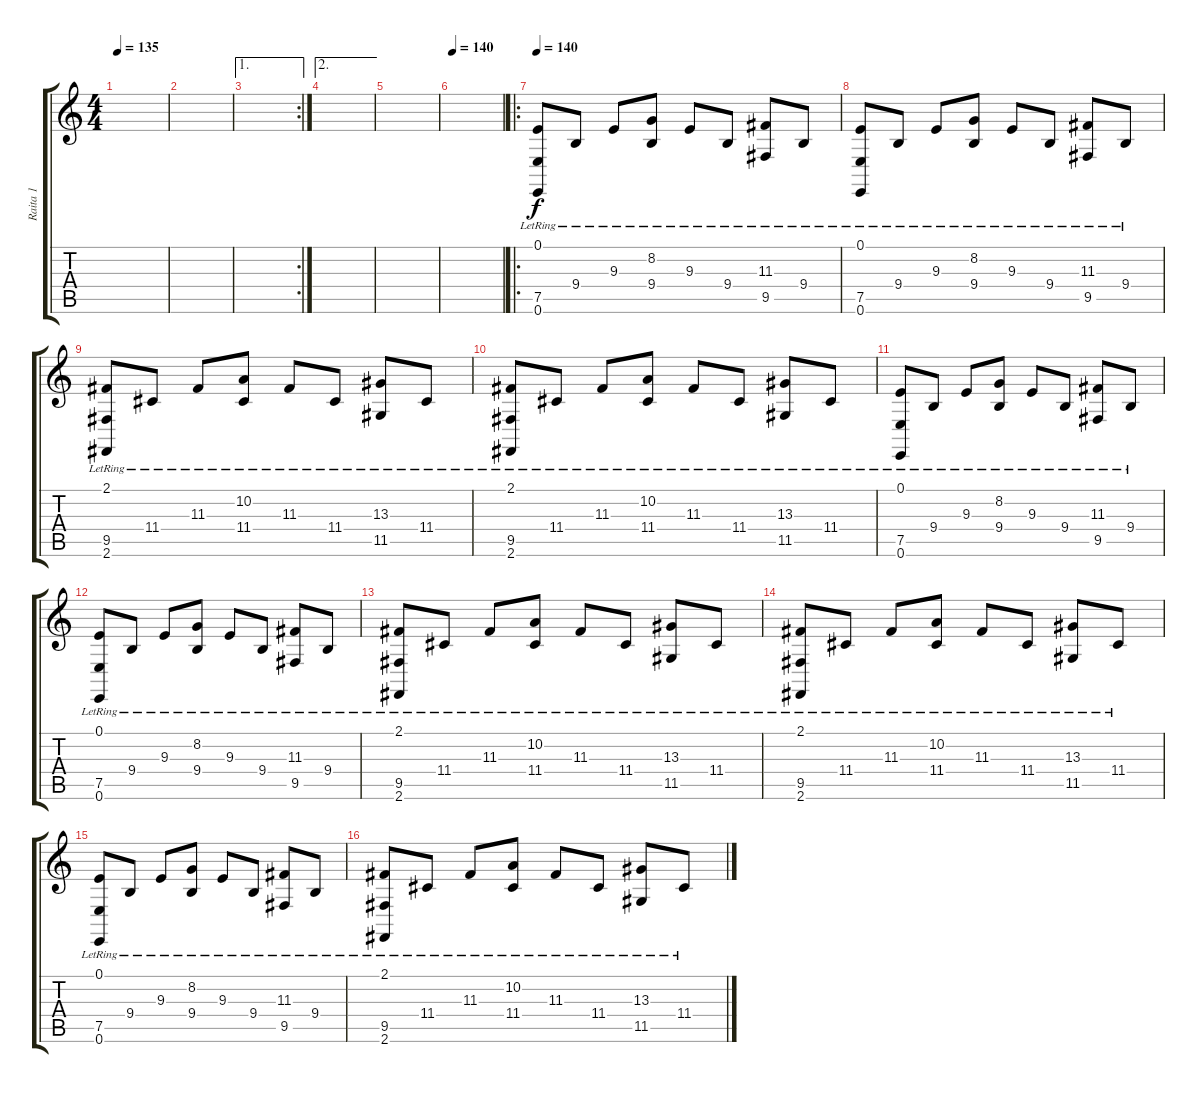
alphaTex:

\track ("Raita 1" "Raita 1") {instrument harpsichord}
\staff {score tabs}
\tuning (E4 B3 G3 D3 A2 E2) {hide}
\ts (4 4)
\tempo 135
\clef g2
\ks c
|
|
\ae 1
\rc 2
|
\ae 2
|
|
\tempo 140
|
\ro
\tempo 140
(0.1{lr} 7.5{lr} 0.6{lr}).8 9.4{lr}.8 9.3{lr}.8 (8.2{lr} 9.4{lr}).8 9.3{lr}.8 9.4{lr}.8 (11.3{lr} 9.5{lr}).8 9.4{lr}.8 |
(0.1{lr} 7.5{lr} 0.6{lr}).8 9.4{lr}.8 9.3{lr}.8 (8.2{lr} 9.4{lr}).8 9.3{lr}.8 9.4{lr}.8 (11.3{lr} 9.5{lr}).8 9.4{lr}.8 |
(2.1{lr} 9.5{lr} 2.6{lr}).8 11.4{lr}.8 11.3{lr}.8 (10.2{lr} 11.4{lr}).8 11.3{lr}.8 11.4{lr}.8 (13.3{lr} 11.5{lr}).8 11.4{lr}.8 |
(2.1{lr} 9.5{lr} 2.6{lr}).8 11.4{lr}.8 11.3{lr}.8 (10.2{lr} 11.4{lr}).8 11.3{lr}.8 11.4{lr}.8 (13.3{lr} 11.5{lr}).8 11.4{lr}.8 |
(0.1{lr} 7.5{lr} 0.6{lr}).8 9.4{lr}.8 9.3{lr}.8 (8.2{lr} 9.4{lr}).8 9.3{lr}.8 9.4{lr}.8 (11.3{lr} 9.5{lr}).8 9.4{lr}.8 |
(0.1{lr} 7.5{lr} 0.6{lr}).8 9.4{lr}.8 9.3{lr}.8 (8.2{lr} 9.4{lr}).8 9.3{lr}.8 9.4{lr}.8 (11.3{lr} 9.5{lr}).8 9.4{lr}.8 |
(2.1{lr} 9.5{lr} 2.6{lr}).8 11.4{lr}.8 11.3{lr}.8 (10.2{lr} 11.4{lr}).8 11.3{lr}.8 11.4{lr}.8 (13.3{lr} 11.5{lr}).8 11.4{lr}.8 |
(2.1{lr} 9.5{lr} 2.6{lr}).8 11.4{lr}.8 11.3{lr}.8 (10.2{lr} 11.4{lr}).8 11.3{lr}.8 11.4{lr}.8 (13.3{lr} 11.5{lr}).8 11.4{lr}.8 |
(0.1{lr} 7.5{lr} 0.6{lr}).8 9.4{lr}.8 9.3{lr}.8 (8.2{lr} 9.4{lr}).8 9.3{lr}.8 9.4{lr}.8 (11.3{lr} 9.5{lr}).8 9.4{lr}.8 |
(2.1{lr} 9.5{lr} 2.6{lr}).8 11.4{lr}.8 11.3{lr}.8 (10.2{lr} 11.4{lr}).8 11.3{lr}.8 11.4{lr}.8 (13.3{lr} 11.5{lr}).8 11.4{lr}.8
